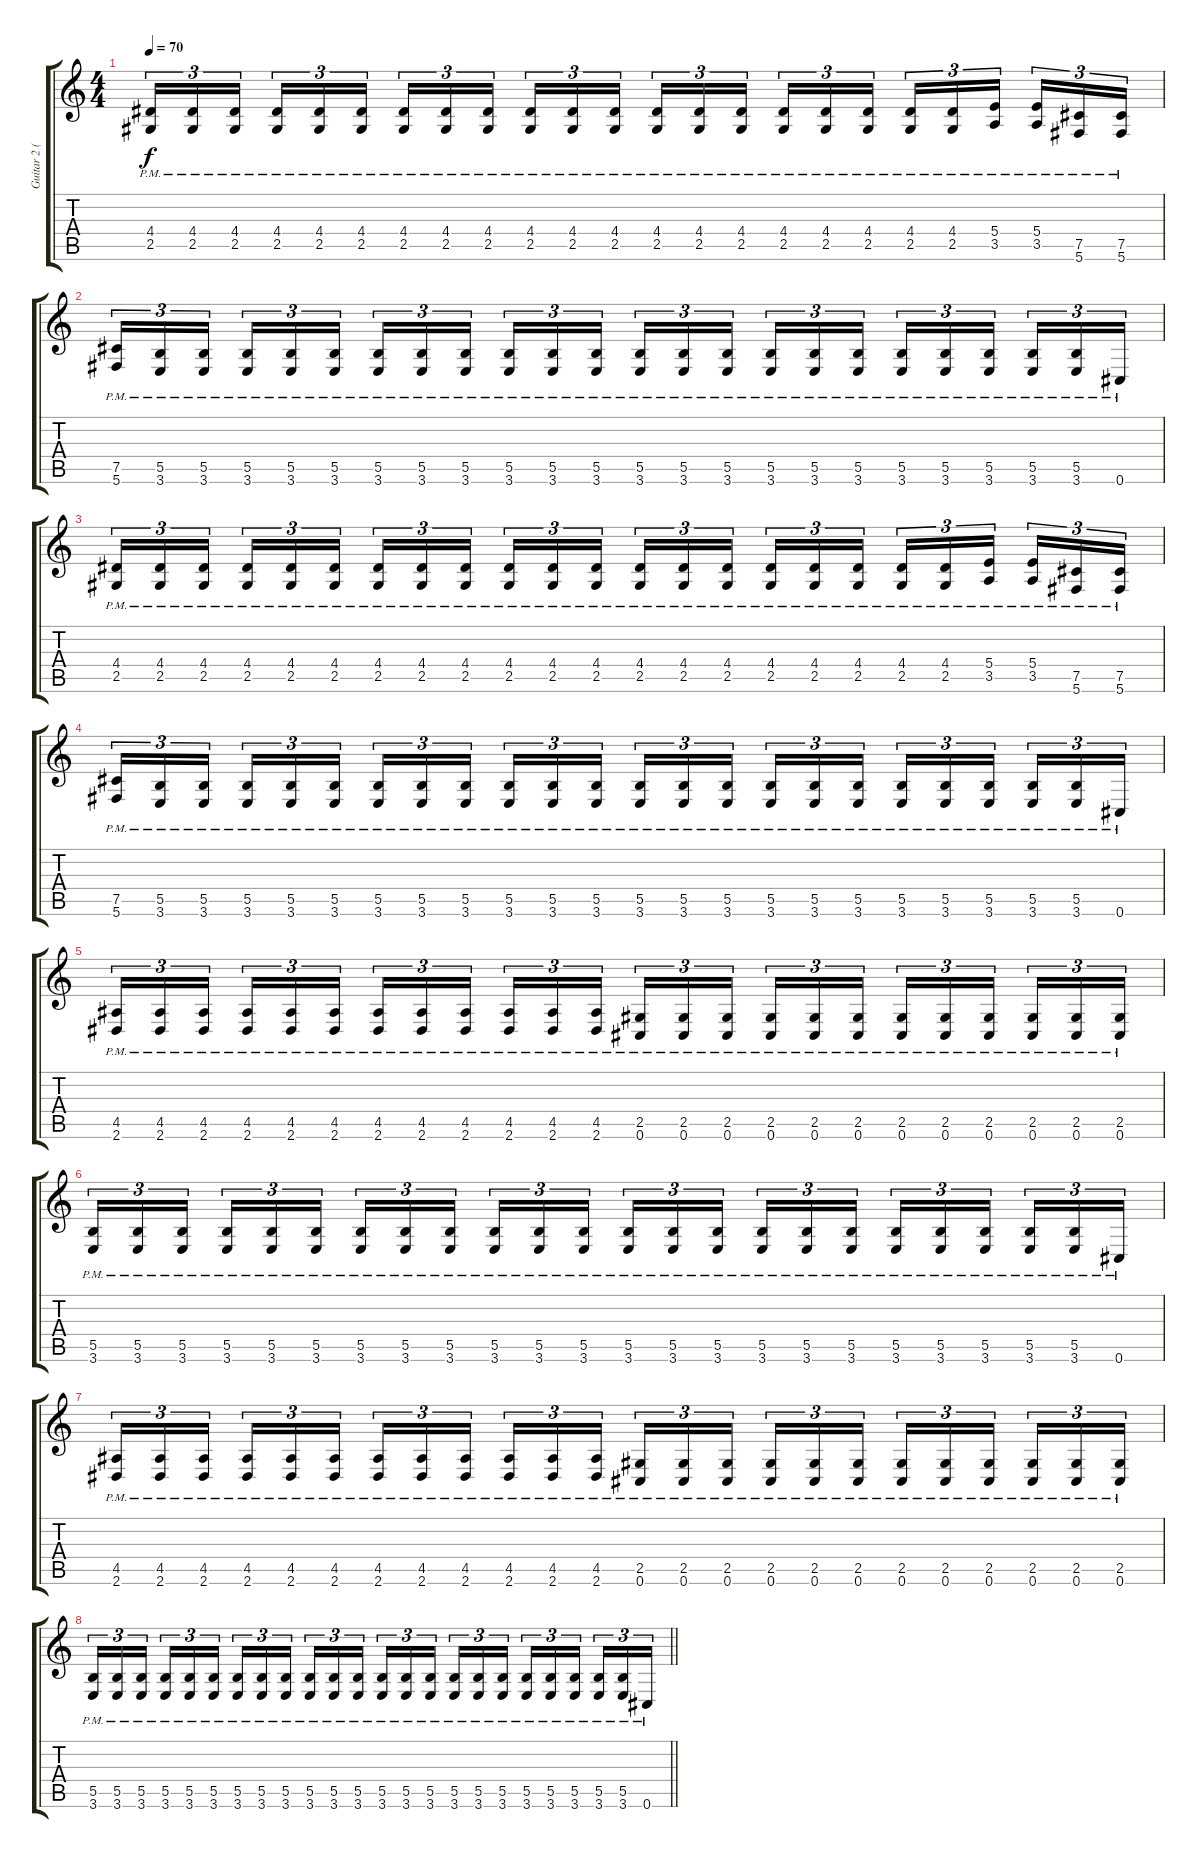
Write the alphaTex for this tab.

\track ("Guitar 2 (Distortion)" "Guitar 2 (") {instrument distortionguitar}
\staff {score tabs}
\tuning (Db4 Ab3 E3 B2 Gb2 Db2) {hide}
\ts (4 4)
\tempo 70
\clef g2
\ks c
(4.4{pm} 2.5{pm}).16{tu (3 2) dy f} (4.4{pm} 2.5{pm}).16{tu (3 2)} (4.4{pm} 2.5{pm}).16{tu (3 2) beam splitsecondary} (4.4{pm} 2.5{pm}).16{tu (3 2)} (4.4{pm} 2.5{pm}).16{tu (3 2)} (4.4{pm} 2.5{pm}).16{tu (3 2)} (4.4{pm} 2.5{pm}).16{tu (3 2)} (4.4{pm} 2.5{pm}).16{tu (3 2)} (4.4{pm} 2.5{pm}).16{tu (3 2) beam splitsecondary} (4.4{pm} 2.5{pm}).16{tu (3 2)} (4.4{pm} 2.5{pm}).16{tu (3 2)} (4.4{pm} 2.5{pm}).16{tu (3 2)} (4.4{pm} 2.5{pm}).16{tu (3 2)} (4.4{pm} 2.5{pm}).16{tu (3 2)} (4.4{pm} 2.5{pm}).16{tu (3 2) beam splitsecondary} (4.4{pm} 2.5{pm}).16{tu (3 2)} (4.4{pm} 2.5{pm}).16{tu (3 2)} (4.4{pm} 2.5{pm}).16{tu (3 2)} (4.4{pm} 2.5{pm}).16{tu (3 2)} (4.4{pm} 2.5{pm}).16{tu (3 2)} (5.4{pm} 3.5{pm}).16{tu (3 2) beam splitsecondary} (5.4{pm} 3.5{pm}).16{tu (3 2)} (7.5{pm} 5.6).16{tu (3 2)} (7.5{pm} 5.6).16{tu (3 2)} |
(7.5{pm} 5.6{pm}).16{tu (3 2)} (5.5{pm} 3.6{pm}).16{tu (3 2)} (5.5{pm} 3.6{pm}).16{tu (3 2) beam splitsecondary} (5.5{pm} 3.6{pm}).16{tu (3 2)} (5.5{pm} 3.6{pm}).16{tu (3 2)} (5.5{pm} 3.6{pm}).16{tu (3 2)} (5.5{pm} 3.6{pm}).16{tu (3 2)} (5.5{pm} 3.6{pm}).16{tu (3 2)} (5.5{pm} 3.6{pm}).16{tu (3 2) beam splitsecondary} (5.5{pm} 3.6{pm}).16{tu (3 2)} (5.5{pm} 3.6{pm}).16{tu (3 2)} (5.5{pm} 3.6{pm}).16{tu (3 2)} (5.5{pm} 3.6{pm}).16{tu (3 2)} (5.5{pm} 3.6{pm}).16{tu (3 2)} (5.5{pm} 3.6{pm}).16{tu (3 2) beam splitsecondary} (5.5{pm} 3.6{pm}).16{tu (3 2)} (5.5{pm} 3.6{pm}).16{tu (3 2)} (5.5{pm} 3.6{pm}).16{tu (3 2)} (5.5{pm} 3.6{pm}).16{tu (3 2)} (5.5{pm} 3.6{pm}).16{tu (3 2)} (5.5{pm} 3.6{pm}).16{tu (3 2) beam splitsecondary} (5.5{pm} 3.6{pm}).16{tu (3 2)} (5.5{pm} 3.6{pm}).16{tu (3 2)} 0.6{pm}.16{tu (3 2)} |
(4.4{pm} 2.5{pm}).16{tu (3 2)} (4.4{pm} 2.5{pm}).16{tu (3 2)} (4.4{pm} 2.5{pm}).16{tu (3 2) beam splitsecondary} (4.4{pm} 2.5{pm}).16{tu (3 2)} (4.4{pm} 2.5{pm}).16{tu (3 2)} (4.4{pm} 2.5{pm}).16{tu (3 2)} (4.4{pm} 2.5{pm}).16{tu (3 2)} (4.4{pm} 2.5{pm}).16{tu (3 2)} (4.4{pm} 2.5{pm}).16{tu (3 2) beam splitsecondary} (4.4{pm} 2.5{pm}).16{tu (3 2)} (4.4{pm} 2.5{pm}).16{tu (3 2)} (4.4{pm} 2.5{pm}).16{tu (3 2)} (4.4{pm} 2.5{pm}).16{tu (3 2)} (4.4{pm} 2.5{pm}).16{tu (3 2)} (4.4{pm} 2.5{pm}).16{tu (3 2) beam splitsecondary} (4.4{pm} 2.5{pm}).16{tu (3 2)} (4.4{pm} 2.5{pm}).16{tu (3 2)} (4.4{pm} 2.5{pm}).16{tu (3 2)} (4.4{pm} 2.5{pm}).16{tu (3 2)} (4.4{pm} 2.5{pm}).16{tu (3 2)} (5.4{pm} 3.5{pm}).16{tu (3 2) beam splitsecondary} (5.4{pm} 3.5{pm}).16{tu (3 2)} (7.5{pm} 5.6).16{tu (3 2)} (7.5{pm} 5.6).16{tu (3 2)} |
(7.5{pm} 5.6{pm}).16{tu (3 2)} (5.5{pm} 3.6{pm}).16{tu (3 2)} (5.5{pm} 3.6{pm}).16{tu (3 2) beam splitsecondary} (5.5{pm} 3.6{pm}).16{tu (3 2)} (5.5{pm} 3.6{pm}).16{tu (3 2)} (5.5{pm} 3.6{pm}).16{tu (3 2)} (5.5{pm} 3.6{pm}).16{tu (3 2)} (5.5{pm} 3.6{pm}).16{tu (3 2)} (5.5{pm} 3.6{pm}).16{tu (3 2) beam splitsecondary} (5.5{pm} 3.6{pm}).16{tu (3 2)} (5.5{pm} 3.6{pm}).16{tu (3 2)} (5.5{pm} 3.6{pm}).16{tu (3 2)} (5.5{pm} 3.6{pm}).16{tu (3 2)} (5.5{pm} 3.6{pm}).16{tu (3 2)} (5.5{pm} 3.6{pm}).16{tu (3 2) beam splitsecondary} (5.5{pm} 3.6{pm}).16{tu (3 2)} (5.5{pm} 3.6{pm}).16{tu (3 2)} (5.5{pm} 3.6{pm}).16{tu (3 2)} (5.5{pm} 3.6{pm}).16{tu (3 2)} (5.5{pm} 3.6{pm}).16{tu (3 2)} (5.5{pm} 3.6{pm}).16{tu (3 2) beam splitsecondary} (5.5{pm} 3.6{pm}).16{tu (3 2)} (5.5{pm} 3.6{pm}).16{tu (3 2)} 0.6{pm}.16{tu (3 2)} |
(4.5{pm} 2.6{pm}).16{tu (3 2)} (4.5{pm} 2.6{pm}).16{tu (3 2)} (4.5{pm} 2.6{pm}).16{tu (3 2) beam splitsecondary} (4.5{pm} 2.6{pm}).16{tu (3 2)} (4.5{pm} 2.6{pm}).16{tu (3 2)} (4.5{pm} 2.6{pm}).16{tu (3 2)} (4.5{pm} 2.6{pm}).16{tu (3 2)} (4.5{pm} 2.6{pm}).16{tu (3 2)} (4.5{pm} 2.6{pm}).16{tu (3 2) beam splitsecondary} (4.5{pm} 2.6{pm}).16{tu (3 2)} (4.5{pm} 2.6{pm}).16{tu (3 2)} (4.5{pm} 2.6{pm}).16{tu (3 2)} (2.5{pm} 0.6{pm}).16{tu (3 2)} (2.5{pm} 0.6{pm}).16{tu (3 2)} (2.5{pm} 0.6{pm}).16{tu (3 2) beam splitsecondary} (2.5{pm} 0.6{pm}).16{tu (3 2)} (2.5{pm} 0.6{pm}).16{tu (3 2)} (2.5{pm} 0.6{pm}).16{tu (3 2)} (2.5{pm} 0.6{pm}).16{tu (3 2)} (2.5{pm} 0.6{pm}).16{tu (3 2)} (2.5{pm} 0.6{pm}).16{tu (3 2) beam splitsecondary} (2.5{pm} 0.6{pm}).16{tu (3 2)} (2.5{pm} 0.6{pm}).16{tu (3 2)} (2.5{pm} 0.6{pm}).16{tu (3 2)} |
(5.5{pm} 3.6{pm}).16{tu (3 2)} (5.5{pm} 3.6{pm}).16{tu (3 2)} (5.5{pm} 3.6{pm}).16{tu (3 2) beam splitsecondary} (5.5{pm} 3.6{pm}).16{tu (3 2)} (5.5{pm} 3.6{pm}).16{tu (3 2)} (5.5{pm} 3.6{pm}).16{tu (3 2)} (5.5{pm} 3.6{pm}).16{tu (3 2)} (5.5{pm} 3.6{pm}).16{tu (3 2)} (5.5{pm} 3.6{pm}).16{tu (3 2) beam splitsecondary} (5.5{pm} 3.6{pm}).16{tu (3 2)} (5.5{pm} 3.6{pm}).16{tu (3 2)} (5.5{pm} 3.6{pm}).16{tu (3 2)} (5.5{pm} 3.6{pm}).16{tu (3 2)} (5.5{pm} 3.6{pm}).16{tu (3 2)} (5.5{pm} 3.6{pm}).16{tu (3 2) beam splitsecondary} (5.5{pm} 3.6{pm}).16{tu (3 2)} (5.5{pm} 3.6{pm}).16{tu (3 2)} (5.5{pm} 3.6{pm}).16{tu (3 2)} (5.5{pm} 3.6{pm}).16{tu (3 2)} (5.5{pm} 3.6{pm}).16{tu (3 2)} (5.5{pm} 3.6{pm}).16{tu (3 2) beam splitsecondary} (5.5{pm} 3.6{pm}).16{tu (3 2)} (5.5{pm} 3.6{pm}).16{tu (3 2)} 0.6{pm}.16{tu (3 2)} |
(4.5{pm} 2.6{pm}).16{tu (3 2)} (4.5{pm} 2.6{pm}).16{tu (3 2)} (4.5{pm} 2.6{pm}).16{tu (3 2) beam splitsecondary} (4.5{pm} 2.6{pm}).16{tu (3 2)} (4.5{pm} 2.6{pm}).16{tu (3 2)} (4.5{pm} 2.6{pm}).16{tu (3 2)} (4.5{pm} 2.6{pm}).16{tu (3 2)} (4.5{pm} 2.6{pm}).16{tu (3 2)} (4.5{pm} 2.6{pm}).16{tu (3 2) beam splitsecondary} (4.5{pm} 2.6{pm}).16{tu (3 2)} (4.5{pm} 2.6{pm}).16{tu (3 2)} (4.5{pm} 2.6{pm}).16{tu (3 2)} (2.5{pm} 0.6{pm}).16{tu (3 2)} (2.5{pm} 0.6{pm}).16{tu (3 2)} (2.5{pm} 0.6{pm}).16{tu (3 2) beam splitsecondary} (2.5{pm} 0.6{pm}).16{tu (3 2)} (2.5{pm} 0.6{pm}).16{tu (3 2)} (2.5{pm} 0.6{pm}).16{tu (3 2)} (2.5{pm} 0.6{pm}).16{tu (3 2)} (2.5{pm} 0.6{pm}).16{tu (3 2)} (2.5{pm} 0.6{pm}).16{tu (3 2) beam splitsecondary} (2.5{pm} 0.6{pm}).16{tu (3 2)} (2.5{pm} 0.6{pm}).16{tu (3 2)} (2.5{pm} 0.6{pm}).16{tu (3 2)} |
\barLineRight lightlight
(5.5{pm} 3.6{pm}).16{tu (3 2)} (5.5{pm} 3.6{pm}).16{tu (3 2)} (5.5{pm} 3.6{pm}).16{tu (3 2) beam splitsecondary} (5.5{pm} 3.6{pm}).16{tu (3 2)} (5.5{pm} 3.6{pm}).16{tu (3 2)} (5.5{pm} 3.6{pm}).16{tu (3 2)} (5.5{pm} 3.6{pm}).16{tu (3 2)} (5.5{pm} 3.6{pm}).16{tu (3 2)} (5.5{pm} 3.6{pm}).16{tu (3 2) beam splitsecondary} (5.5{pm} 3.6{pm}).16{tu (3 2)} (5.5{pm} 3.6{pm}).16{tu (3 2)} (5.5{pm} 3.6{pm}).16{tu (3 2)} (5.5{pm} 3.6{pm}).16{tu (3 2)} (5.5{pm} 3.6{pm}).16{tu (3 2)} (5.5{pm} 3.6{pm}).16{tu (3 2) beam splitsecondary} (5.5{pm} 3.6{pm}).16{tu (3 2)} (5.5{pm} 3.6{pm}).16{tu (3 2)} (5.5{pm} 3.6{pm}).16{tu (3 2)} (5.5{pm} 3.6{pm}).16{tu (3 2)} (5.5{pm} 3.6{pm}).16{tu (3 2)} (5.5{pm} 3.6{pm}).16{tu (3 2) beam splitsecondary} (5.5{pm} 3.6{pm}).16{tu (3 2)} (5.5{pm} 3.6{pm}).16{tu (3 2)} 0.6{pm}.16{tu (3 2)}
